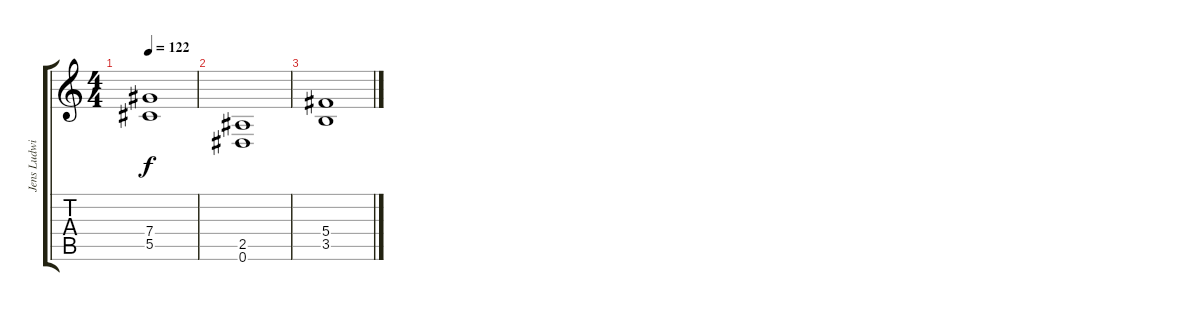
\track ("Jens Ludwig" "Jens Ludwi") {instrument overdrivenguitar}
\staff {score tabs}
\tuning (Eb4 Bb3 Gb3 Db3 Ab2 Eb2) {hide}
\ts (4 4)
\tempo 122
\clef g2
\ks c
(7.4 5.5).1{dy f} |
(2.5 0.6).1{volume 0} |
(5.4 3.5).1
